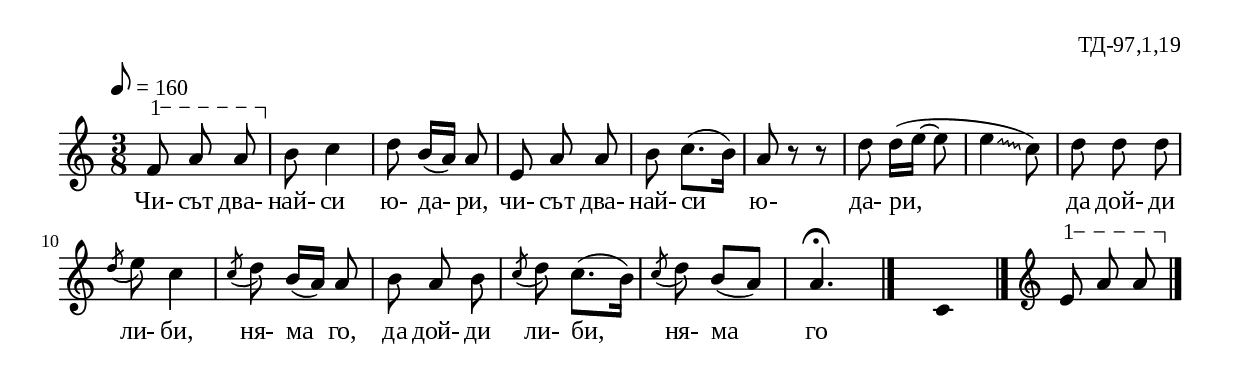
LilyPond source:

%{
td_097_1_19
%}

\include "td-preamble.ly"

\score {
\relative c' {
\tempo 8 = 160
\time 3/8
\override Glissando #'style = #'zigzag
\varA
f8\startTextSpan a\noBeam a\stopTextSpan | 
b  c4 | d8 b16[( a])  a8 | e8 a\noBeam a | b c8.([ b16]) |
a8 r r | d8 d16[( e]~ e8\noBeam | e4\glissando c8) |
d8 d\noBeam d | \acciaccatura d e c4 | \acciaccatura c8 d b16[( a]) a8 |
b a\noBeam b | 
\acciaccatura c d c8.[( b16]) | \acciaccatura c8 d b[( a]) | a4.\fermata
 \bar "|." 
s8 \fixB c,4 \fixC
  \bar "|." 
\set Score.measureLength = #(ly:make-moment 1 16)  
 s16 \bar ""  
 \set Score.measureLength = #(ly:make-moment 3 8)  
 \clef treble  
 \varA
e8\startTextSpan a\noBeam a\stopTextSpan
 \bar "|." 
}
%
\addlyrics { Чи- сът два- най- си ю- да- ри, чи- сът два- най- си ю- да- ри,
да дой- ди ли- би, ня- ма го, да дой- ди ли- би, ня- ма го }
%
\layout {
  indent = #0
  line-width = 190\mm
  ragged-right=##f
}
%
\midi { 
	\context {
		\Score tempoWholesPerMinute = #(ly:make-moment 160 8)
		}
	}
}
%
\header{
  opus = "ТД-97,1,19"
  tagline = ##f
}


